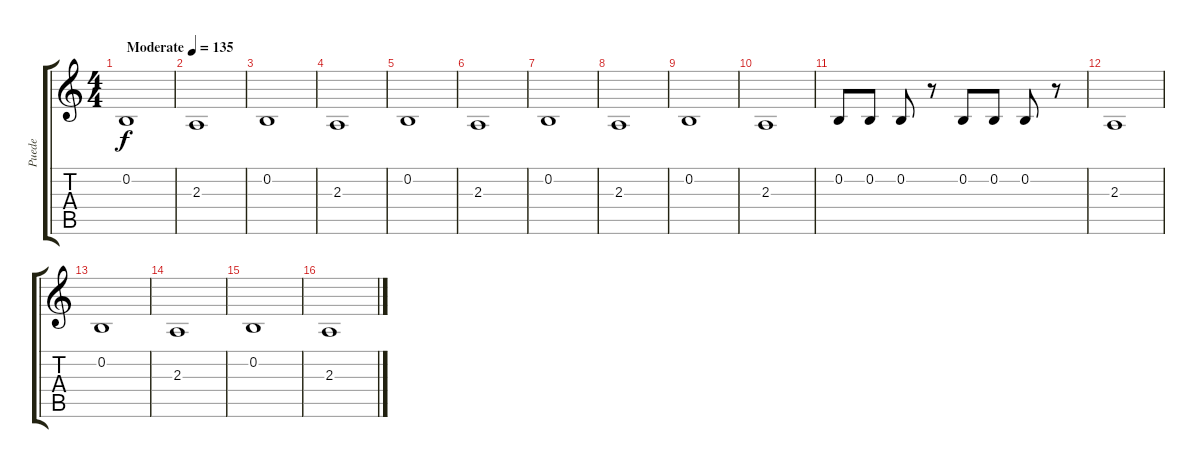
\track ("Puede" "Puede") {instrument lead2sawtooth}
\staff {score tabs}
\tuning (E4 B3 G3 D3 A2 E2) {hide}
\ts (4 4)
\tempo (135 "Moderate")
\clef g2
\ks c
0.2.1{dy f instrument lead2sawtooth} |
2.3.1 |
0.2.1 |
2.3.1 |
0.2.1 |
2.3.1 |
0.2.1 |
2.3.1 |
0.2.1 |
2.3.1 |
0.2.8 0.2.8 0.2.8 r.8 0.2.8 0.2.8 0.2.8 r.8 |
2.3.1 |
0.2.1 |
2.3.1 |
0.2.1 |
2.3.1
